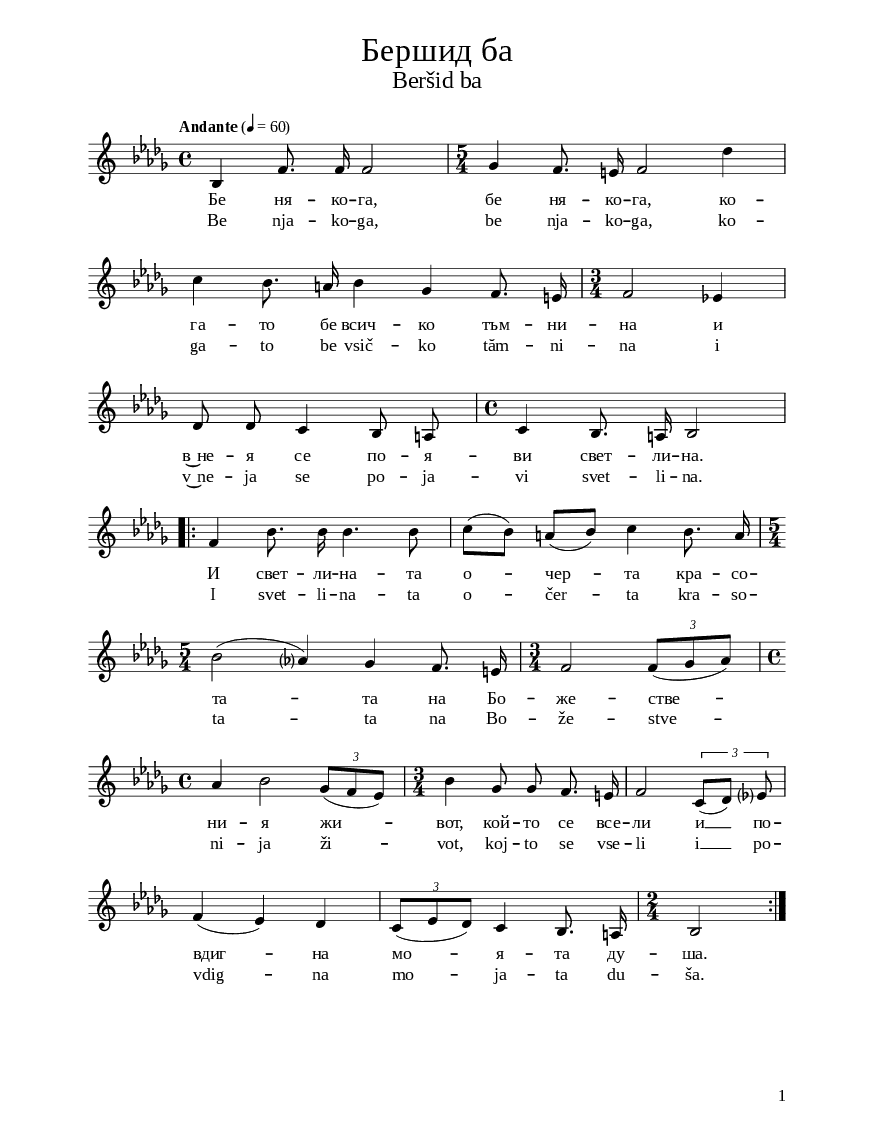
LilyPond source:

\version "2.24.1"

% include paper part and global functions
\include "include/globals.ily"

\bookpart {
  \label #'ref098
  \tocItem \markup "Бершид ба – Beršid ba"
  \include "include/bookpart-paper.ily"
  \score {
    \include "include/score-layout.ily"


    \new Voice \absolute  {
      \clef treble
      \key bes \minor
      \time 4/4
      \tempoFunc "Andante" 4 "60"

      \autoBeamOff

      \autoBeamOff

      bes4 f'8. f'16 f'2 | \time 5/4  ges'4 f'8. e'16 f'2 des''4 \break |

      c''4 bes'8. a'16 bes'4 ges' f'8. e'16 | \time 3/4  f'2 ees'!4 \break |

      des'8 des' c'4 bes8 a | \time 4/4  c'4 bes8. a16 bes2 \break | 

      \bar ".|:-|" 
        f'4 bes'8. bes'16 bes'4. bes'8 | \autoBeamOn c''8  ( bes')  a' ( bes' ) c''4 \autoBeamOff bes'8. a'16 \break |

        \time 5/4  | bes'2 ( as'?4 )  ges' f'8. e'16 | \time 3/4  f'2 \times 2/3  {  f'8 [ ( ges' as'8 ) ] } \break |

        \time 4/4  as'4 bes'2  \times 2/3  {  ges'8 ( [ f' es'8 ] ) } | \time 3/4  bes'4 ges'8 ges' f'8. e'16

        f'2 \times 2/3 { c'8 [ ( des' ) ] es'?8  } | \break

        f'4 ( es' ) des' | \times 2/3  { c'8 [ ( es' des'8 ) ] } c'4 bes8. a16  | \time 2/4  bes2  \break |

      \bar ":|."
    }

    \addlyrics {
      Бе ня -- ко  -- га, бе ня -- ко -- га,
      ко -- га -- то бе всич -- ко тъм -- ни -- на
      и в~не -- я се по -- я -- ви свет -- ли -- на.
      И свет -- ли -- на -- та о -- чер -- та кра -- со -- та -- та
      на Бо -- же -- стве -- ни -- я жи -- вот,
      кой -- то се все -- ли
      и __ по -- вдиг -- на мо -- я -- та ду -- ша.
    }

    \addlyrics {
      Be nja -- ko  -- ga, be nja -- ko -- ga,
      ko -- ga -- to be vsič -- ko tăm -- ni -- na
      i v~ne -- ja se po -- ja -- vi svet -- li -- na.
      I svet -- li -- na -- ta o -- čer -- ta kra -- so -- ta -- ta
      na Bo -- že -- stve -- ni -- ja ži -- vot,
      koj -- to se vse -- li
      i __ po -- vdig -- na mo -- ja -- ta du -- ša.
    }


    \header {
      title = \titleFunc "Бершид ба" "Beršid ba"
    }

    \midi{}

  } % score

  %\markup \dc-one "D.C."
  %

  % include foreign translation(s) of the song
  \pageBreak
  \version "2.20.0"

\markup \fill-line { \fontsize #deTitleFontSize "Bershid ba" }
\markup \null
\markup \null
\markup \fontsize #deCoupletFontSize {
  \hspace #10
  \override #`(baseline-skip . ,deCoupletBaselineSkip)

  \column {
     \line { " " }      
    
       \line { " " Es war einmal, es war einmal,}

   \line { " "als alles Dunkelheit war}

   \line { " "und in ihr erschien das Licht.}

   \line { " "Und das Licht zeichnete die Schönheit des göttlichen Lebens, }

   \line { " "das sich einverleibt hat }

   \line { " "und erhob meine Seele.}
      
       
    }
    
    
}
    


} % bookpart
